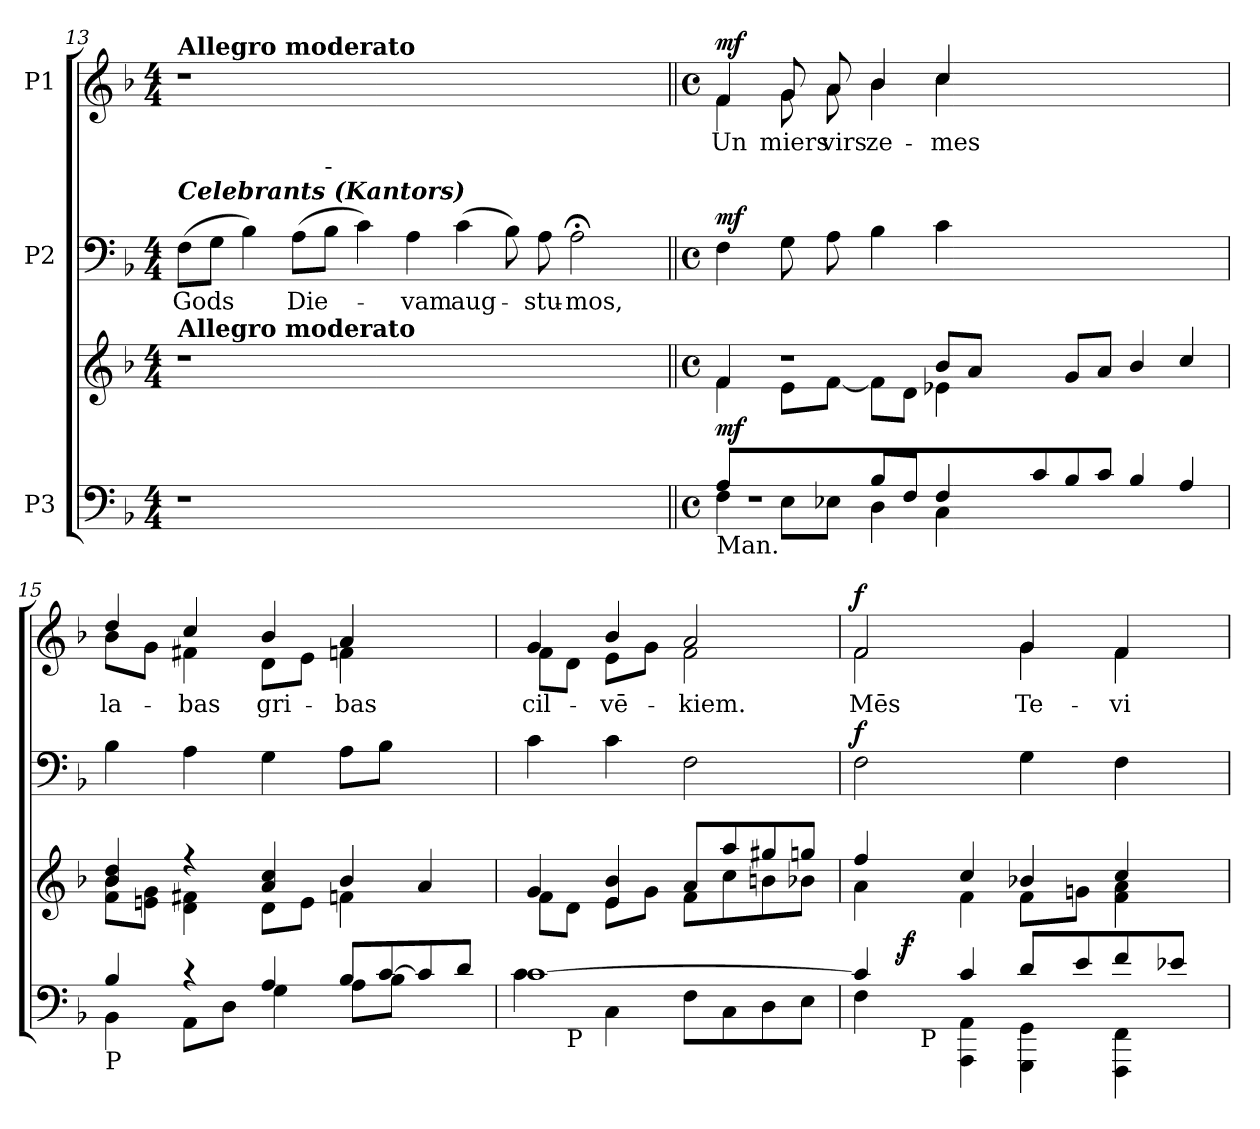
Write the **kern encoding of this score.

**kern	**kern	**dynam	**kern	**text	**dynam	**kern	**text	**dynam
*part3	*part3	*part3	*part2	*part2	*part2	*part1	*part1	*part1
*staff4	*staff3	*staff3/4	*staff2	*staff2	*staff2	*staff1	*staff1	*staff1
*I"P3	*	*	*I"P2	*	*	*I"P1	*	*
!!LO:PB:g=z
*clefF4	*clefG2	*	*clefF4	*	*	*clefG2	*	*
*k[b-]	*k[b-]	*	*k[b-]	*	*	*k[b-]	*	*
*F:	*F:	*	*F:	*	*	*F:	*	*
*M4/4	*M4/4	*	*M4/4	*	*	*M4/4	*	*
*MM120	*MM120	*	*MM120	*	*	*MM120	*	*
=13	=13	=13	=13	=13	=13	=13	=13	=13
!	!	!	!	!	!	!LO:TX:a:B:t=Allegro moderato	!	!
!	!	!	!LO:TX:a:Bi:t=Celebrants (Kantors)	!	!	!	!	!
!	!LO:TX:a:B:t=Allegro moderato	!	!	!	!	!	!	!
!	!	!	!	!LO:LY:a:color=#000000	!	!LO:N:vis=1	!	!
1r	1r	.	(8Fi\L	Gods	.	1r	.	.
.	.	.	8Gi\J	.	.	.	.	.
.	.	.	4B-i\)	.	.	.	.	.
!	!	!	!	!LO:LY:a:color=#000000	!	!	!	!
.	.	.	(8Ai\L	Die-	.	.	.	.
!	!	!	!LO:TX:a:t=-	!	!	!	!	!
.	.	.	8B-i\J	.	.	.	.	.
.	.	.	4ci\)	.	.	.	.	.
!	!	!	!	!LO:LY:a:color=#000000	!	!	!	!
1ryy	1ryy	.	4Ai\	-vam	.	1ryy	.	.
!	!	!	!	!LO:LY:a:color=#000000	!	!	!	!
.	.	.	(4ci\	aug-	.	.	.	.
.	.	.	8B-i\)	.	.	.	.	.
!	!	!	!	!LO:LY:a:color=#000000	!	!	!	!
.	.	.	8Ai\	-stu-	.	.	.	.
!	!	!	!	!LO:LY:a:color=#000000	!	!	!	!
.	.	.	2A;i\	-mos,	.	.	.	.
4ryy	4ryy	.	.	.	.	4ryy	.	.
=14||	=14||	=14||	=14||	=14||	=14||	=14||	=14||	=14||
*M4/4	*M4/4	*	*M4/4	*	*	*M4/4	*	*
*met(c)	*met(c)	*	*met(c)	*	*	*met(c)	*	*
*^	*^	*	*	*	*	*	*	*
*	*^	*	*^	*	*	*	*	*	*	*
!LO:TX:b:t=Man.	!	!	!	!	!	!	!	!	!	!	!	!
!	!	!	!	!	!	!	!	!	!	!	!LO:LY:b:color=#000000	!
*	*	*	*	*	*	*	*	*	*	*^	*	*
8Ai/L	4Fi\	2ryy	4fi/	4fi\	2ryy	mf	4Fi\	.	mf	4fi/	4fi\	Un	mf
1r	.	.	.	.	.	.	.	.	.	.	.	.	.
!	!	!	!	!	!	!	!	!	!	!	!	!LO:LY:b:color=#000000	!
.	8Ei\L	.	1r	8ei\L	.	.	8Gi\	.	.	8gi/	8gi\	miers	.
!	!	!	!	!	!	!	!	!	!	!	!	!LO:LY:b:color=#000000	!
.	8E-Xi\J	.	.	[8fi\J	.	.	8Ai\	.	.	8ai/	8ai\	virs	.
!	!	!	!	!	!	!	!	!	!	!	!	!LO:LY:b:color=#000000	!
.	4Di\	8B-i/L	.	8fi\L]	4ryy	.	4B-i\	.	.	4b-i/	4b-i\	ze-	.
.	.	8Fi/J	.	8di\J	.	.	.	.	.	.	.	.	.
!	!	!	!	!	!	!	!	!	!	!	!	!LO:LY:b:color=#000000	!
.	4Ci\	4Fi/	.	4e-Xi\	8b-i/L	.	4ci\	.	.	4cci/	4cci\	-mes	.
.	.	.	.	.	8ai/J	.	.	.	.	.	.	.	.
.	1ryy	1ryy	.	1ryy	1ryy	.	1ryy	.	.	1ryy	1ryy	.	.
8ci/	.	.	.	.	.	.	.	.	.	.	.	.	.
8B-i/	.	.	8gi/L	.	.	.	.	.	.	.	.	.	.
8ci/J	.	.	8ai/J	.	.	.	.	.	.	.	.	.	.
4B-i/	.	.	4b-i/	.	.	.	.	.	.	.	.	.	.
4Ai/	.	.	4cci/	.	.	.	.	.	.	.	.	.	.
*	*v	*v	*	*	*	*	*	*	*	*	*	*	*
*	*	*	*v	*v	*	*	*	*	*	*	*	*
=15	=15	=15	=15	=15	=15	=15	=15	=15	=15	=15	=15
!LO:TX:b:t=P	!	!	!	!	!	!	!	!	!	!	!
!	!	!	!	!	!	!	!	!	!	!LO:LY:b:color=#000000	!
4B-i/	4BB-i\	4b-i/ 4ddi	8fi\ 8b-iL	.	4B-i\	.	.	4ddi/	8b-i\L	la-	.
.	.	.	8eni\ 8giJ	.	.	.	.	.	8gi\J	.	.
!	!	!	!	!	!	!	!	!	!	!LO:LY:b:color=#000000	!
4r	8AAi\L	4r	4di\ 4f#Xi	.	4Ai\	.	.	4cci/	4f#Xi\	-bas	.
.	8Di\J	.	.	.	.	.	.	.	.	.	.
!	!	!	!	!	!	!	!	!	!	!LO:LY:b:color=#000000	!
4Ai/	4Gi\	4ai/ 4cci	8di\L	.	4Gi\	.	.	4b-i/	8di\L	gri-	.
.	.	.	8ei\J	.	.	.	.	.	8ei\J	.	.
!	!	!	!	!	!	!	!	!	!	!LO:LY:b:color=#000000	!
8B-i/L	8Ai\L	4b-i/	4fni\	.	8Ai\L	.	.	4ai/	4fni\	-bas	.
[8ci/	8B-i\J	.	.	.	8B-i\J	.	.	.	.	.	.
8ci/]	4ryy	4ai/	4ryy	.	4ryy	.	.	4ryy	4ryy	.	.
8di/J	.	.	.	.	.	.	.	.	.	.	.
!!LO:LB:g=z	!!
=16	=16	=16	=16	=16	=16	=16	=16	=16	=16	=16	=16
!	!	!	!	!	!	!	!	!	!	!LO:LY:b:color=#000000	!
*	*^	*	*	*	*	*	*	*	*	*	*
[1ci	4ci\	8ryy	4gi/	8fi\L	.	4ci\	.	.	4gi/	8fi\L	cil-	.
!	!	!LO:TX:b:t=P	!	!	!	!	!	!	!	!	!	!
.	.	2..ryy	.	8di\J	.	.	.	.	.	8di\J	.	.
!	!	!	!	!	!	!	!	!	!	!	!LO:LY:b:color=#000000	!
.	4Ci\	.	4ei/ 4b-i	8ei\L	.	4ci\	.	.	4b-i/	8ei\L	-vē-	.
.	.	.	.	8gi\J	.	.	.	.	.	8gi\J	.	.
!	!	!	!	!	!	!	!	!	!	!	!LO:LY:b:color=#000000	!
.	8Fi\L	.	8ai/L	8fi\L	.	2Fi\	.	.	2ai/	2fi\	-kiem.	.
.	8Ci\	.	8aai/	8cci\	.	.	.	.	.	.	.	.
.	8Di\	.	8gg#Xi/	8bni\	.	.	.	.	.	.	.	.
.	8Ei\J	.	8ggni/J	8b-Xi\J	.	.	.	.	.	.	.	.
*	*v	*v	*	*	*	*	*	*	*	*	*	*
=17	=17	=17	=17	=17	=17	=17	=17	=17	=17	=17	=17
*	*^	*	*	*	*	*	*	*	*	*	*
!	!	!	!	!	!	!	!	!	!	!	!LO:LY:b:color=#000000	!
*	*	*^	*	*^	*	*	*	*	*	*	*	*
4ci/]	4Fi\	16ryy	16ryy	4ffi/	4ai\	16ryy	.	2Fi\	.	f	2fi/	2fi\	Mēs	f
.	.	64ryy	32...ryy	.	.	64ryy	.	.	.	.	.	.	.	.
.	.	128ryy	.	.	.	128ryy	.	.	.	.	.	.	.	.
.	.	512.ryy	.	.	.	512ryy	.	.	.	.	.	.	.	.
.	.	.	.	.	.	2ryy	f	.	.	.	.	.	.	.
.	.	2ryy	.	.	.	.	f	.	.	.	.	.	.	.
!	!	!	!LO:TX:b:t=P	!	!	!	!	!	!	!	!	!	!	!
.	.	.	2ryy	.	.	.	.	.	.	.	.	.	.	.
4ci/	4AAAi\ 4AAi	.	.	4cci/	4fi\	.	.	.	.	.	.	.	.	.
!	!	!	!	!	!	!	!	!	!	!	!	!	!LO:LY:b:color=#000000	!
8di/L	4GGGi\ 4GGi	.	.	4b-Xi/	8fi\L	.	.	4Gi\	.	.	4gi/	4gi\	Te-	.
.	.	.	.	.	.	4ryy	.	.	.	.	.	.	.	.
.	.	4ryy	.	.	.	.	.	.	.	.	.	.	.	.
.	.	.	4ryy	.	.	.	.	.	.	.	.	.	.	.
8ei/	.	.	.	.	8gni\J	.	.	.	.	.	.	.	.	.
!	!	!	!	!	!	!	!	!	!	!	!	!	!LO:LY:b:color=#000000	!
8fi/	4FFFi\ 4FFi	.	.	4cci/	4fi\ 4ai	.	.	4Fi\	.	.	4fi/	4fi\	-vi	.
.	.	.	.	.	.	8ryy	.	.	.	.	.	.	.	.
.	.	8ryy	.	.	.	.	.	.	.	.	.	.	.	.
.	.	.	8ryy	.	.	.	.	.	.	.	.	.	.	.
8e-Xi/J	.	.	.	.	.	.	.	.	.	.	.	.	.	.
.	.	.	.	.	.	32ryy	.	.	.	.	.	.	.	.
.	.	32ryy	.	.	.	.	.	.	.	.	.	.	.	.
.	.	.	.	.	.	256.ryy	.	.	.	.	.	.	.	.
.	.	256ryy	.	.	.	.	.	.	.	.	.	.	.	.
.	.	.	256ryy	.	.	.	.	.	.	.	.	.	.	.
.	.	1024ryy	.	.	.	.	.	.	.	.	.	.	.	.
*v	*v	*v	*v	*	*	*	*	*	*	*	*v	*v	*	*
*	*v	*v	*v	*	*	*	*	*	*	*
=	=	=	=	=	=	=	=	=
*-	*-	*-	*-	*-	*-	*-	*-	*-
